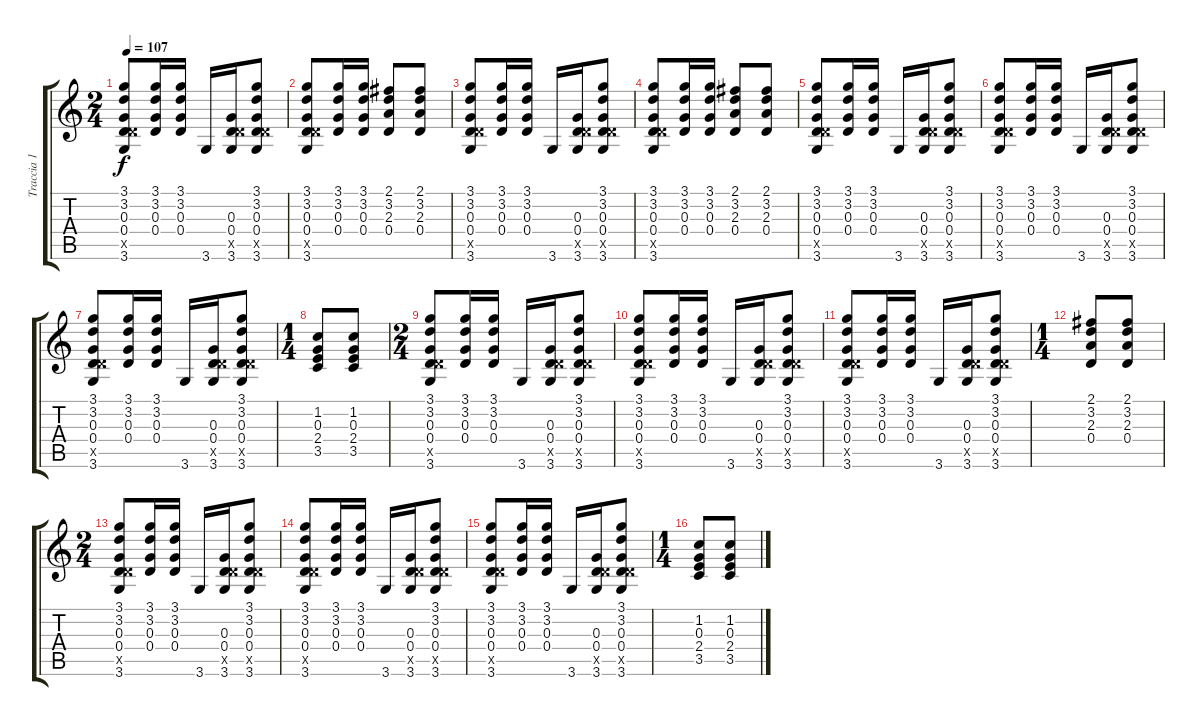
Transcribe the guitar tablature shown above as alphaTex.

\track ("Traccia 1" "Traccia 1") {instrument acousticguitarsteel}
\staff {score tabs}
\tuning (E4 B3 G3 D3 A2 E2) {hide}
\ts (2 4)
\tempo 107
\clef g2
\ks c
(3.1 3.2 0.3 0.4 5.5{x} 3.6).8{dy f} (3.1 3.2 0.3 0.4).16 (3.1 3.2 0.3 0.4).16 3.6.16 (0.3 0.4 5.5{x} 3.6).16 (3.1 3.2 0.3 0.4 5.5{x} 3.6).8 |
(3.1 3.2 0.3 0.4 5.5{x} 3.6).8 (3.1 3.2 0.3 0.4).16 (3.1 3.2 0.3 0.4).16 (2.1 3.2 2.3 0.4).8 (2.1 3.2 2.3 0.4).8 |
(3.1 3.2 0.3 0.4 5.5{x} 3.6).8 (3.1 3.2 0.3 0.4).16 (3.1 3.2 0.3 0.4).16 3.6.16 (0.3 0.4 5.5{x} 3.6).16 (3.1 3.2 0.3 0.4 5.5{x} 3.6).8 |
(3.1 3.2 0.3 0.4 5.5{x} 3.6).8 (3.1 3.2 0.3 0.4).16 (3.1 3.2 0.3 0.4).16 (2.1 3.2 2.3 0.4).8 (2.1 3.2 2.3 0.4).8 |
(3.1 3.2 0.3 0.4 5.5{x} 3.6).8 (3.1 3.2 0.3 0.4).16 (3.1 3.2 0.3 0.4).16 3.6.16 (0.3 0.4 5.5{x} 3.6).16 (3.1 3.2 0.3 0.4 5.5{x} 3.6).8 |
(3.1 3.2 0.3 0.4 5.5{x} 3.6).8 (3.1 3.2 0.3 0.4).16 (3.1 3.2 0.3 0.4).16 3.6.16 (0.3 0.4 5.5{x} 3.6).16 (3.1 3.2 0.3 0.4 5.5{x} 3.6).8 |
(3.1 3.2 0.3 0.4 5.5{x} 3.6).8 (3.1 3.2 0.3 0.4).16 (3.1 3.2 0.3 0.4).16 3.6.16 (0.3 0.4 5.5{x} 3.6).16 (3.1 3.2 0.3 0.4 5.5{x} 3.6).8 |
\ts (1 4)
(1.2 0.3 2.4 3.5).8 (1.2 0.3 2.4 3.5).8 |
\ts (2 4)
(3.1 3.2 0.3 0.4 5.5{x} 3.6).8 (3.1 3.2 0.3 0.4).16 (3.1 3.2 0.3 0.4).16 3.6.16 (0.3 0.4 5.5{x} 3.6).16 (3.1 3.2 0.3 0.4 5.5{x} 3.6).8 |
(3.1 3.2 0.3 0.4 5.5{x} 3.6).8 (3.1 3.2 0.3 0.4).16 (3.1 3.2 0.3 0.4).16 3.6.16 (0.3 0.4 5.5{x} 3.6).16 (3.1 3.2 0.3 0.4 5.5{x} 3.6).8 |
(3.1 3.2 0.3 0.4 5.5{x} 3.6).8 (3.1 3.2 0.3 0.4).16 (3.1 3.2 0.3 0.4).16 3.6.16 (0.3 0.4 5.5{x} 3.6).16 (3.1 3.2 0.3 0.4 5.5{x} 3.6).8 |
\ts (1 4)
(2.1 3.2 2.3 0.4).8 (2.1 3.2 2.3 0.4).8 |
\ts (2 4)
(3.1 3.2 0.3 0.4 5.5{x} 3.6).8 (3.1 3.2 0.3 0.4).16 (3.1 3.2 0.3 0.4).16 3.6.16 (0.3 0.4 5.5{x} 3.6).16 (3.1 3.2 0.3 0.4 5.5{x} 3.6).8 |
(3.1 3.2 0.3 0.4 5.5{x} 3.6).8 (3.1 3.2 0.3 0.4).16 (3.1 3.2 0.3 0.4).16 3.6.16 (0.3 0.4 5.5{x} 3.6).16 (3.1 3.2 0.3 0.4 5.5{x} 3.6).8 |
(3.1 3.2 0.3 0.4 5.5{x} 3.6).8 (3.1 3.2 0.3 0.4).16 (3.1 3.2 0.3 0.4).16 3.6.16 (0.3 0.4 5.5{x} 3.6).16 (3.1 3.2 0.3 0.4 5.5{x} 3.6).8 |
\ts (1 4)
(1.2 0.3 2.4 3.5).8 (1.2 0.3 2.4 3.5).8
